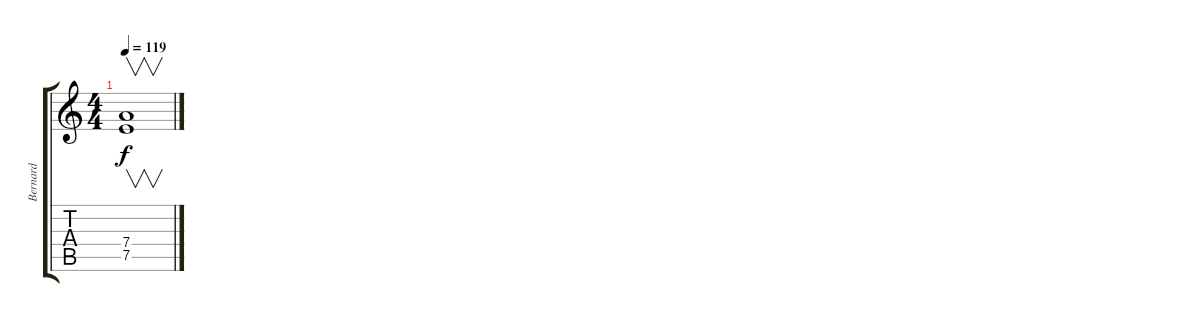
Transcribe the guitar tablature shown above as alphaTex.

\track ("Bernard" "Bernard") {instrument overdrivenguitar}
\staff {score tabs}
\tuning (E4 B3 G3 D3 A2 E2) {hide}
\ts (4 4)
\tempo 119
\clef g2
\ks c
(7.4 7.5).1{v dy f}
